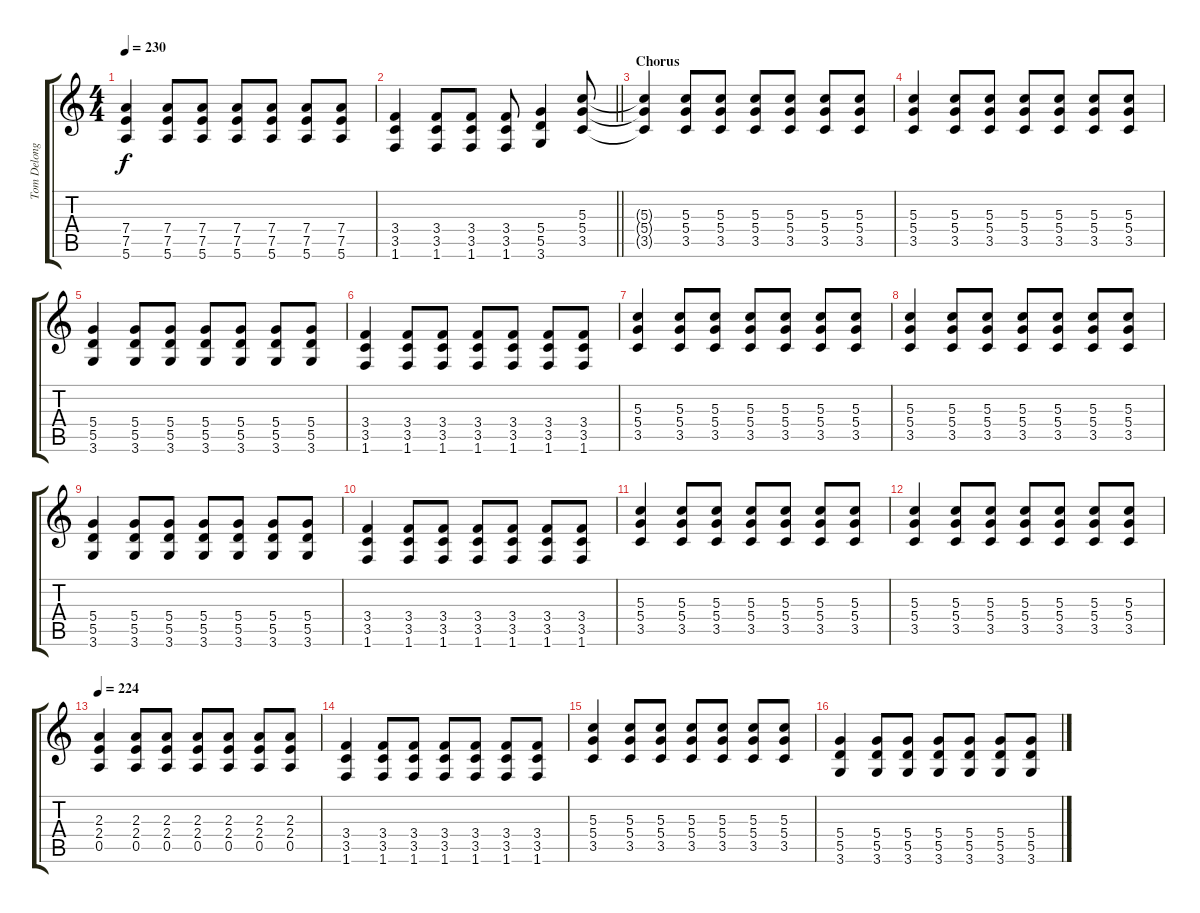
\track ("Tom Delonge - Guitar" "Tom Delong") {instrument distortionguitar}
\staff {score tabs}
\tuning (E4 B3 G3 D3 A2 E2) {hide}
\ts (4 4)
\tempo 230
\clef g2
\ks c
(7.4 7.5 5.6).4{dy f} (7.4 7.5 5.6).8 (7.4 7.5 5.6).8 (7.4 7.5 5.6).8 (7.4 7.5 5.6).8 (7.4 7.5 5.6).8 (7.4 7.5 5.6).8 |
\barLineRight lightlight
(3.4 3.5 1.6).4 (3.4 3.5 1.6).8 (3.4 3.5 1.6).8 (3.4 3.5 1.6).8 (5.4 5.5 3.6).4 (5.3 5.4 3.5).8 |
\section ("" "Chorus")
(5.3{t} 5.4{t} 3.5{t}).4 (5.3 5.4 3.5).8 (5.3 5.4 3.5).8 (5.3 5.4 3.5).8 (5.3 5.4 3.5).8 (5.3 5.4 3.5).8 (5.3 5.4 3.5).8 |
(5.3 5.4 3.5).4 (5.3 5.4 3.5).8 (5.3 5.4 3.5).8 (5.3 5.4 3.5).8 (5.3 5.4 3.5).8 (5.3 5.4 3.5).8 (5.3 5.4 3.5).8 |
(5.4 5.5 3.6).4 (5.4 5.5 3.6).8 (5.4 5.5 3.6).8 (5.4 5.5 3.6).8 (5.4 5.5 3.6).8 (5.4 5.5 3.6).8 (5.4 5.5 3.6).8 |
(3.4 3.5 1.6).4 (3.4 3.5 1.6).8 (3.4 3.5 1.6).8 (3.4 3.5 1.6).8 (3.4 3.5 1.6).8 (3.4 3.5 1.6).8 (3.4 3.5 1.6).8 |
(5.3 5.4 3.5).4 (5.3 5.4 3.5).8 (5.3 5.4 3.5).8 (5.3 5.4 3.5).8 (5.3 5.4 3.5).8 (5.3 5.4 3.5).8 (5.3 5.4 3.5).8 |
(5.3 5.4 3.5).4 (5.3 5.4 3.5).8 (5.3 5.4 3.5).8 (5.3 5.4 3.5).8 (5.3 5.4 3.5).8 (5.3 5.4 3.5).8 (5.3 5.4 3.5).8 |
(5.4 5.5 3.6).4 (5.4 5.5 3.6).8 (5.4 5.5 3.6).8 (5.4 5.5 3.6).8 (5.4 5.5 3.6).8 (5.4 5.5 3.6).8 (5.4 5.5 3.6).8 |
(3.4 3.5 1.6).4 (3.4 3.5 1.6).8 (3.4 3.5 1.6).8 (3.4 3.5 1.6).8 (3.4 3.5 1.6).8 (3.4 3.5 1.6).8 (3.4 3.5 1.6).8 |
(5.3 5.4 3.5).4 (5.3 5.4 3.5).8 (5.3 5.4 3.5).8 (5.3 5.4 3.5).8 (5.3 5.4 3.5).8 (5.3 5.4 3.5).8 (5.3 5.4 3.5).8 |
(5.3 5.4 3.5).4 (5.3 5.4 3.5).8 (5.3 5.4 3.5).8 (5.3 5.4 3.5).8 (5.3 5.4 3.5).8 (5.3 5.4 3.5).8 (5.3 5.4 3.5).8 |
\tempo 224
(2.3 2.4 0.5).4 (2.3 2.4 0.5).8 (2.3 2.4 0.5).8 (2.3 2.4 0.5).8 (2.3 2.4 0.5).8 (2.3 2.4 0.5).8 (2.3 2.4 0.5).8 |
(3.4 3.5 1.6).4 (3.4 3.5 1.6).8 (3.4 3.5 1.6).8 (3.4 3.5 1.6).8 (3.4 3.5 1.6).8 (3.4 3.5 1.6).8 (3.4 3.5 1.6).8 |
(5.3 5.4 3.5).4 (5.3 5.4 3.5).8 (5.3 5.4 3.5).8 (5.3 5.4 3.5).8 (5.3 5.4 3.5).8 (5.3 5.4 3.5).8 (5.3 5.4 3.5).8 |
(5.4 5.5 3.6).4 (5.4 5.5 3.6).8 (5.4 5.5 3.6).8 (5.4 5.5 3.6).8 (5.4 5.5 3.6).8 (5.4 5.5 3.6).8 (5.4 5.5 3.6).8
